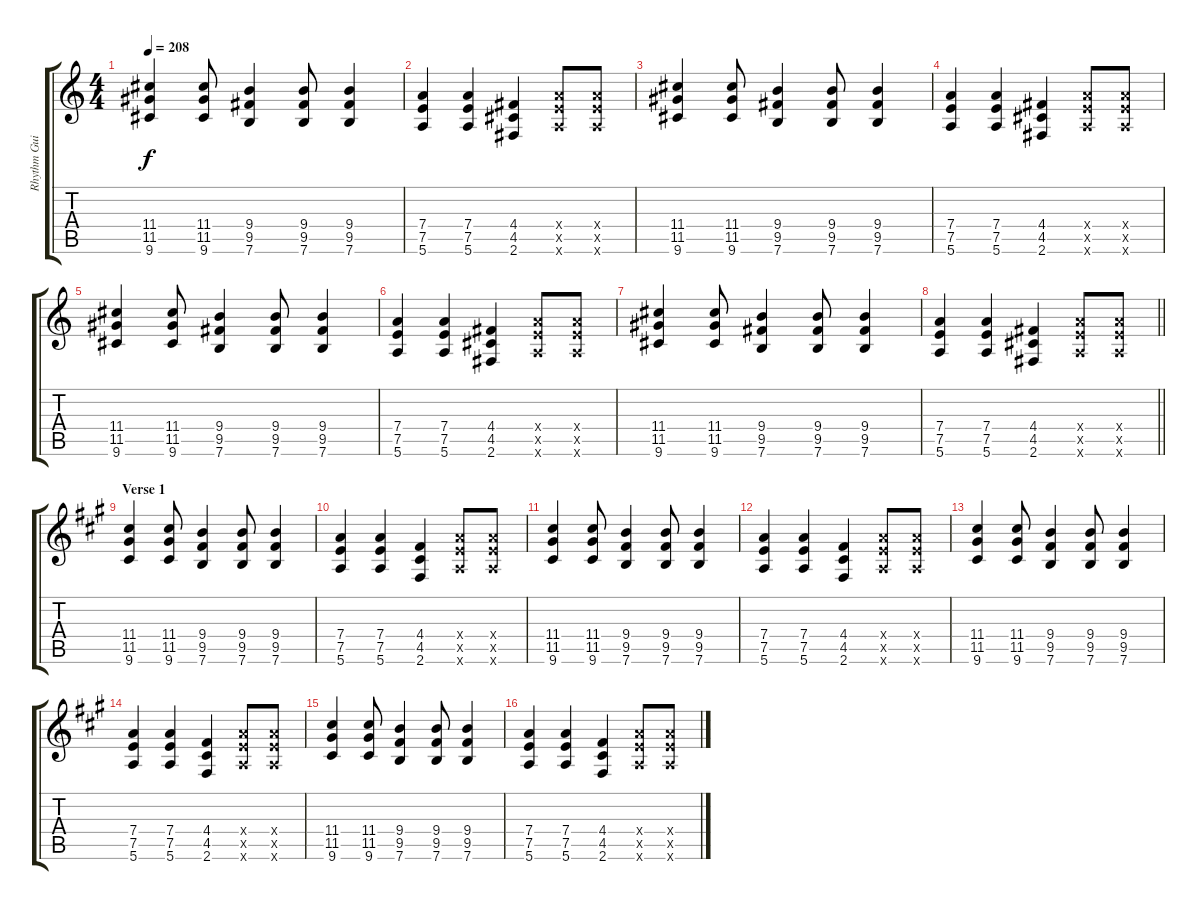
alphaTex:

\track ("Rhythm Guitar" "Rhythm Gui") {instrument overdrivenguitar}
\staff {score tabs}
\tuning (E4 B3 G3 D3 A2 E2) {hide}
\ts (4 4)
\tempo 208
\clef g2
\ks c
(11.4 11.5 9.6).4{dy f instrument overdrivenguitar} (11.4 11.5 9.6).8 (9.4 9.5 7.6).4 (9.4 9.5 7.6).8 (9.4 9.5 7.6).4 |
(7.4 7.5 5.6).4 (7.4 7.5 5.6).4 (4.4 4.5 2.6).4 (7.4{x} 7.5{x} 5.6{x}).8 (7.4{x} 7.5{x} 5.6{x}).8 |
(11.4 11.5 9.6).4 (11.4 11.5 9.6).8 (9.4 9.5 7.6).4 (9.4 9.5 7.6).8 (9.4 9.5 7.6).4 |
(7.4 7.5 5.6).4 (7.4 7.5 5.6).4 (4.4 4.5 2.6).4 (7.4{x} 7.5{x} 5.6{x}).8 (7.4{x} 7.5{x} 5.6{x}).8 |
(11.4 11.5 9.6).4 (11.4 11.5 9.6).8 (9.4 9.5 7.6).4 (9.4 9.5 7.6).8 (9.4 9.5 7.6).4 |
(7.4 7.5 5.6).4 (7.4 7.5 5.6).4 (4.4 4.5 2.6).4 (7.4{x} 7.5{x} 5.6{x}).8 (7.4{x} 7.5{x} 5.6{x}).8 |
(11.4 11.5 9.6).4 (11.4 11.5 9.6).8 (9.4 9.5 7.6).4 (9.4 9.5 7.6).8 (9.4 9.5 7.6).4 |
\barLineRight lightlight
(7.4 7.5 5.6).4 (7.4 7.5 5.6).4 (4.4 4.5 2.6).4 (7.4{x} 7.5{x} 5.6{x}).8 (7.4{x} 7.5{x} 5.6{x}).8 |
\section ("" "Verse 1")
\ks a
(11.4 11.5 9.6).4 (11.4 11.5 9.6).8 (9.4 9.5 7.6).4 (9.4 9.5 7.6).8 (9.4 9.5 7.6).4 |
(7.4 7.5 5.6).4 (7.4 7.5 5.6).4 (4.4 4.5 2.6).4 (7.4{x} 7.5{x} 5.6{x}).8 (7.4{x} 7.5{x} 5.6{x}).8 |
(11.4 11.5 9.6).4 (11.4 11.5 9.6).8 (9.4 9.5 7.6).4 (9.4 9.5 7.6).8 (9.4 9.5 7.6).4 |
(7.4 7.5 5.6).4 (7.4 7.5 5.6).4 (4.4 4.5 2.6).4 (7.4{x} 7.5{x} 5.6{x}).8 (7.4{x} 7.5{x} 5.6{x}).8 |
(11.4 11.5 9.6).4 (11.4 11.5 9.6).8 (9.4 9.5 7.6).4 (9.4 9.5 7.6).8 (9.4 9.5 7.6).4 |
(7.4 7.5 5.6).4 (7.4 7.5 5.6).4 (4.4 4.5 2.6).4 (7.4{x} 7.5{x} 5.6{x}).8 (7.4{x} 7.5{x} 5.6{x}).8 |
(11.4 11.5 9.6).4 (11.4 11.5 9.6).8 (9.4 9.5 7.6).4 (9.4 9.5 7.6).8 (9.4 9.5 7.6).4 |
(7.4 7.5 5.6).4 (7.4 7.5 5.6).4 (4.4 4.5 2.6).4 (7.4{x} 7.5{x} 5.6{x}).8 (7.4{x} 7.5{x} 5.6{x}).8
